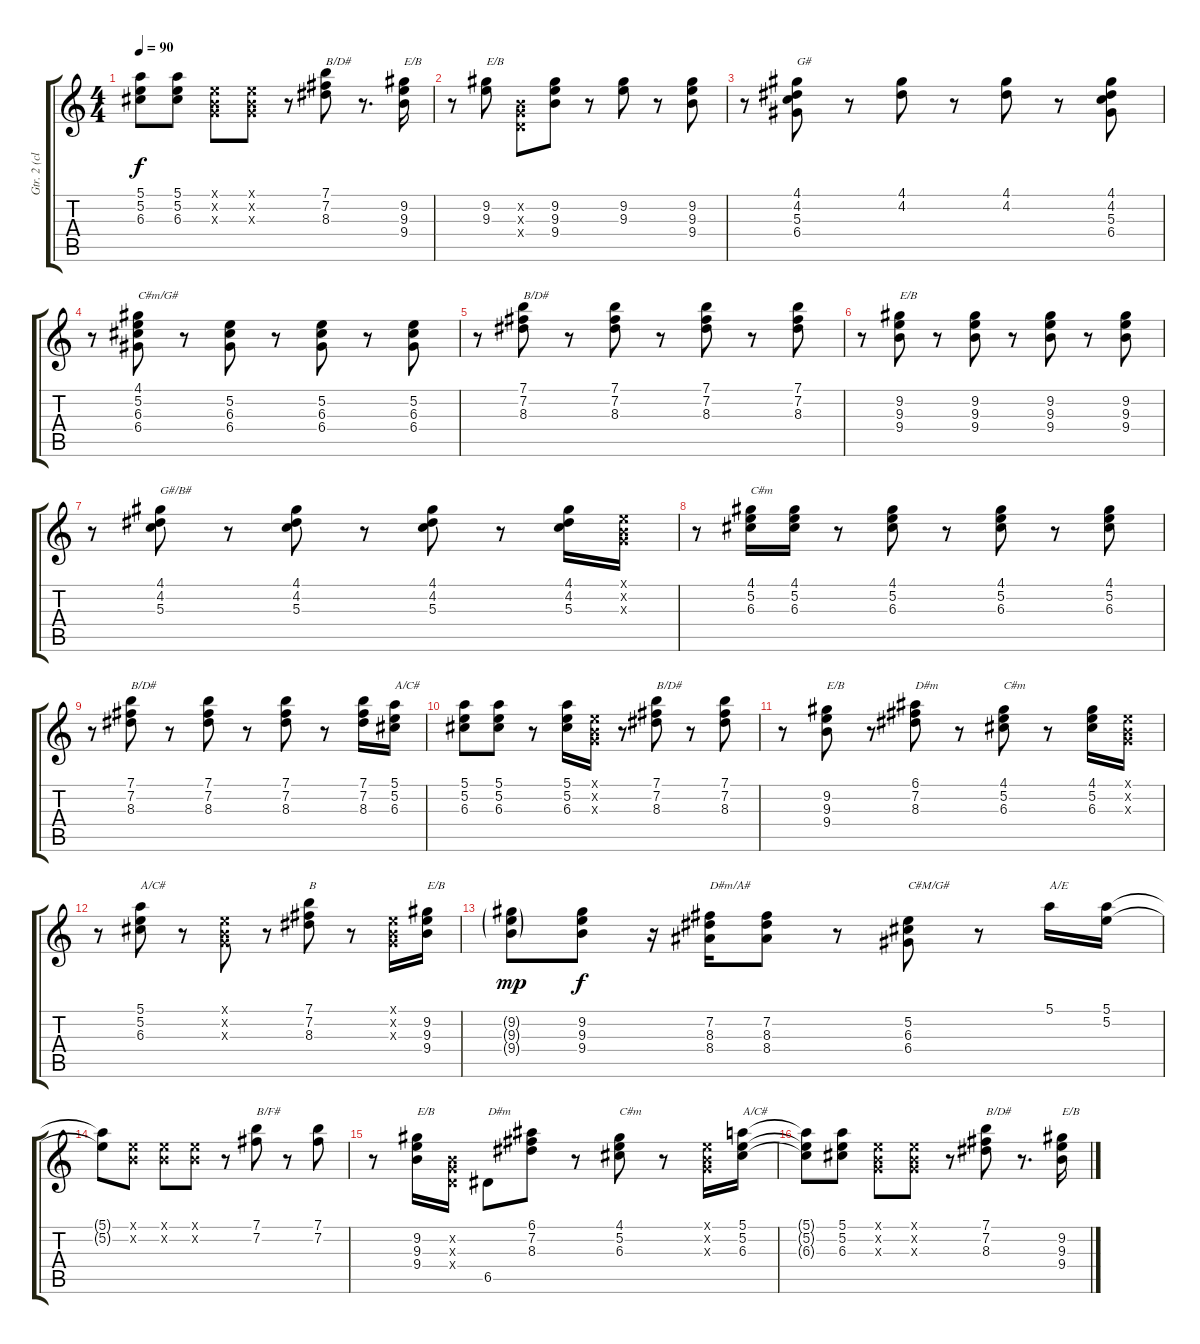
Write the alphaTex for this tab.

\track ("Gtr. 2 (clean)" "Gtr. 2 (cl") {instrument electricguitarclean}
\staff {score tabs}
\tuning (E4 B3 G3 D3 A2 E2) {hide}
\ts (4 4)
\tempo 90
\clef g2
\ks c
(5.1{t} 5.2{t} 6.3{t}).8{dy f} (5.1 5.2 6.3).8 (0.1{x} 0.2{x} 0.3{x}).8 (0.1{x} 0.2{x} 0.3{x}).8 r.8 (7.1 7.2 8.3).8{txt "B/D#"} r.8{d} (9.2 9.3 9.4).16{txt "E/B"} |
r.8 (9.2 9.3).8{txt "E/B"} (0.2{x} 0.3{x} 0.4{x}).8 (9.2 9.3 9.4).8 r.8 (9.2 9.3).8 r.8 (9.2 9.3 9.4).8 |
r.8 (4.1 4.2 5.3 6.4).8{txt "G#"} r.8 (4.1 4.2).8 r.8 (4.1 4.2).8 r.8 (4.1 4.2 5.3 6.4).8 |
r.8 (4.1 5.2 6.3 6.4).8{txt "C#m/G#"} r.8 (5.2 6.3 6.4).8 r.8 (5.2 6.3 6.4).8 r.8 (5.2 6.3 6.4).8 |
r.8 (7.1 7.2 8.3).8{txt "B/D#"} r.8 (7.1 7.2 8.3).8 r.8 (7.1 7.2 8.3).8 r.8 (7.1 7.2 8.3).8 |
r.8 (9.2 9.3 9.4).8{txt "E/B"} r.8 (9.2 9.3 9.4).8 r.8 (9.2 9.3 9.4).8 r.8 (9.2 9.3 9.4).8 |
r.8 (4.1 4.2 5.3).8{txt "G#/B#"} r.8 (4.1 4.2 5.3).8 r.8 (4.1 4.2 5.3).8 r.8 (4.1 4.2 5.3).16 (0.1{x} 0.2{x} 0.3{x}).16 |
r.8 (4.1 5.2 6.3).16{txt "C#m"} (4.1 5.2 6.3).16 r.8 (4.1 5.2 6.3).8 r.8 (4.1 5.2 6.3).8 r.8 (4.1 5.2 6.3).8 |
r.8 (7.1 7.2 8.3).8{txt "B/D#"} r.8 (7.1 7.2 8.3).8 r.8 (7.1 7.2 8.3).8 r.8 (7.1 7.2 8.3).16 (5.1 5.2 6.3).16{txt "A/C#"} |
(5.1 5.2 6.3).8 (5.1 5.2 6.3).8 r.8 (5.1 5.2 6.3).16 (0.1{x} 0.2{x} 0.3{x}).16 r.8 (7.1 7.2 8.3).8{txt "B/D#"} r.8 (7.1 7.2 8.3).8 |
r.8 (9.2 9.3 9.4).8{txt "E/B"} r.8 (6.1 7.2 8.3).8{txt "D#m"} r.8 (4.1 5.2 6.3).8{txt "C#m"} r.8 (4.1 5.2 6.3).16 (0.1{x} 0.2{x} 0.3{x}).16 |
r.8 (5.1 5.2 6.3).8{txt "A/C#"} r.8 (0.1{x} 0.2{x} 0.3{x}).8 r.8 (7.1 7.2 8.3).8{txt "B"} r.8 (0.1{x} 0.2{x} 0.3{x}).16 (9.2 9.3 9.4).16{txt "E/B"} |
(9.2{g} 9.3{g} 9.4{g}).8{dy mp} (9.2 9.3 9.4).8{dy f} r.16 (7.2 8.3 8.4).16{txt "D#m/A#"} (7.2 8.3 8.4).8 r.8 (5.2 6.3 6.4).8{txt "C#M/G#"} r.8 5.1.16{txt "A/E"} (5.1 5.2).16 |
(5.1{t} 5.2{t}).8 (0.1{x} 0.2{x}).8 (0.1{x} 0.2{x}).8 (0.1{x} 0.2{x}).8 r.8 (7.1 7.2).8{txt "B/F#"} r.8 (7.1 7.2).8 |
r.8 (9.2 9.3 9.4).16{txt "E/B"} (0.2{x} 0.3{x} 0.4{x}).16 6.5.8{txt "D#m"} (6.1 7.2 8.3).8 r.8 (4.1 5.2 6.3).8{txt "C#m"} r.8 (0.1{x} 0.2{x} 0.3{x}).16 (5.1 5.2 6.3).16{txt "A/C#"} |
(5.1{t} 5.2{t} 6.3{t}).8 (5.1 5.2 6.3).8 (0.1{x} 0.2{x} 0.3{x}).8 (0.1{x} 0.2{x} 0.3{x}).8 r.8 (7.1 7.2 8.3).8{txt "B/D#"} r.8{d} (9.2 9.3 9.4).16{txt "E/B"}
